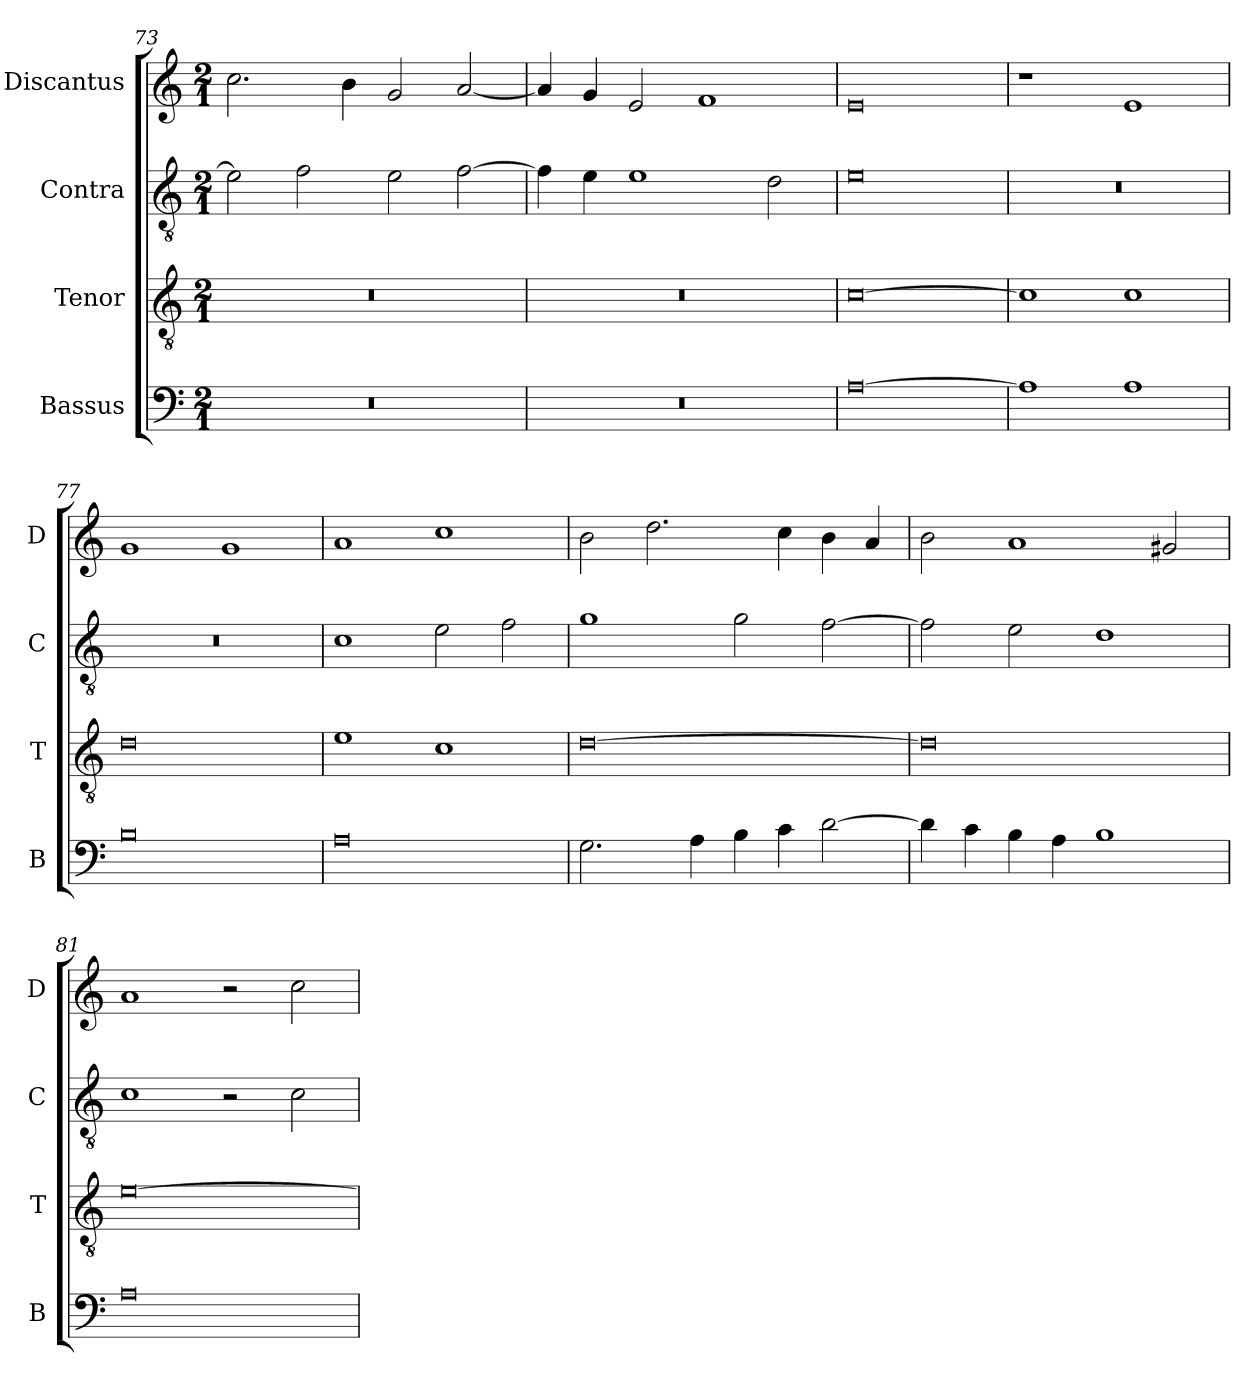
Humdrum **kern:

**kern	**kern	**kern	**kern
*part4	*part3	*part2	*part1
*staff4	*staff3	*staff2	*staff1
*I"Bassus	*I"Tenor	*I"Contra	*I"Discantus
*I'B	*I'T	*I'C	*I'D
*clefF4	*clefGv2	*clefGv2	*clefG2
*k[]	*k[]	*k[]	*k[]
*M2/1	*M2/1	*M2/1	*M2/1
=73	=73	=73	=73
0r	0r	2e\]	2.cc\
.	.	2f\	.
.	.	.	4b\
.	.	2e\	2g/
.	.	[2f\	[2a/
=74	=74	=74	=74
0r	0r	4f\]	4a/]
.	.	4e\	4g/
.	.	1e	2e/
.	.	.	1f
.	.	2d\	.
=75	=75	=75	=75
[0A	[0c	0e	0e
=76	=76	=76	=76
1A]	1c]	0r	1r
1A	1c	.	1e
=77	=77	=77	=77
0B	0d	0r	1g
.	.	.	1g
=78	=78	=78	=78
0A	1e	1c	1a
.	1c	2e\	1cc
.	.	2f\	.
=79	=79	=79	=79
2.G\	[0d	1g	2b\
.	.	.	2.dd\
4A\	.	.	.
4B\	.	2g\	.
4c\	.	.	4cc\
[2d\	.	[2f\	4b\
.	.	.	4a/
=80	=80	=80	=80
4d\]	0d]	2f\]	2b\
4c\	.	.	.
4B\	.	2e\	1a
4A\	.	.	.
1B	.	1d	.
.	.	.	2g#X/
=81	=81	=81	=81
0A	[0e	1c	1a
.	.	2r	2r
.	.	2c\	2cc\
=	=	=	=
*-	*-	*-	*-
